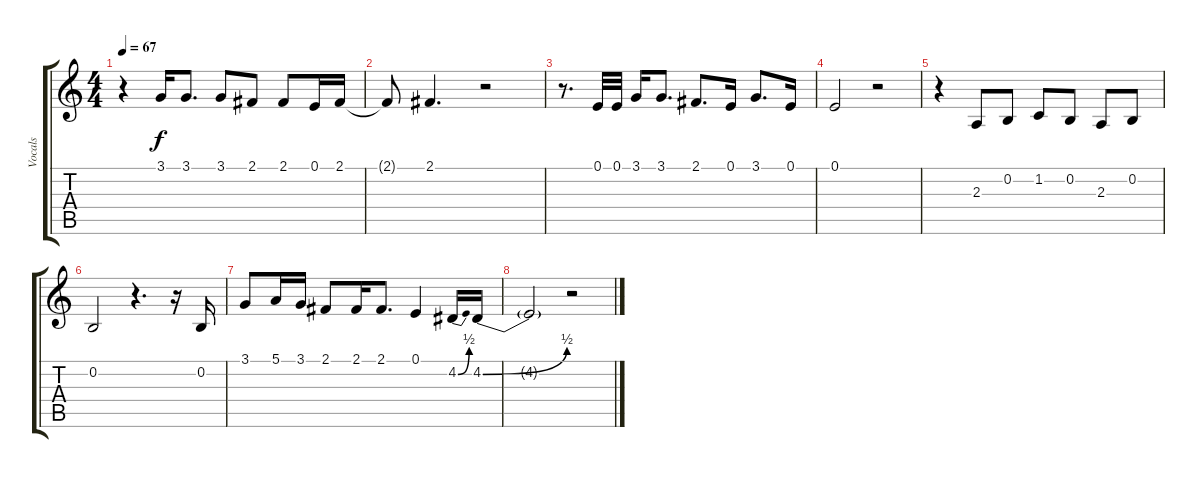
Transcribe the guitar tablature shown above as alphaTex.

\track ("Vocals" "Vocals") {instrument flute}
\staff {score tabs}
\tuning (E4 B3 G3 D3 A2 E2) {hide}
\ts (4 4)
\tempo 67
\clef g2
\ks c
r.4{dy f} 3.1.16 3.1.8{d} 3.1.8 2.1.8 2.1.8 0.1.16 2.1.16 |
2.1{t}.8 2.1.4{d} r.2 |
r.8{d} 0.1.32 0.1.32 3.1.16 3.1.8{d} 2.1.8{d} 0.1.16 3.1.8{d} 0.1.16 |
0.1.2 r.2 |
r.4 2.3.8 0.2.8 1.2.8 0.2.8 2.3.8 0.2.8 |
0.2.2 r.4{d} r.16 0.2.16 |
3.1.8 5.1.16 3.1.16 2.1.8 2.1.16 2.1.8{d} 0.1.4 4.2{be (bend 0 0 60 2)}.16 4.2{be (bend 0 0 60 2)}.16 |
4.2{t}.2 r.2
